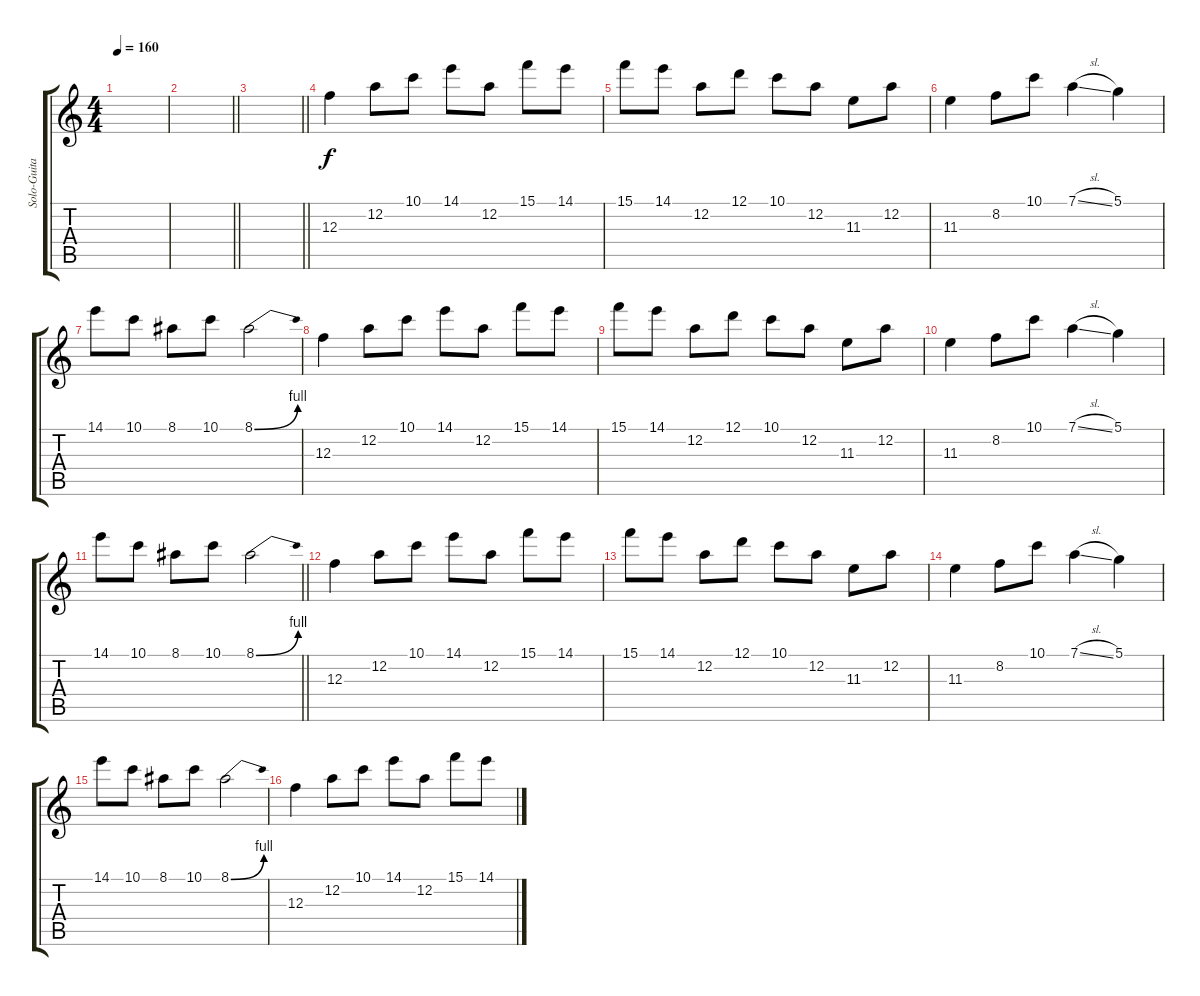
\track ("Solo-Guitar 2" "Solo-Guita") {instrument distortionguitar}
\staff {score tabs}
\tuning (D4 A3 F3 C3 G2 D2) {hide}
\ts (4 4)
\tempo 160
\clef g2
\ks c
|
\barLineRight lightlight
|
\barLineRight lightlight
|
12.3.4 12.2.8 10.1.8 14.1.8 12.2.8 15.1.8 14.1.8 |
15.1.8 14.1.8 12.2.8 12.1.8 10.1.8 12.2.8 11.3.8 12.2.8 |
11.3.4 8.2.8 10.1.8 7.1{sl}.4 5.1.4 |
14.1.8 10.1.8 8.1.8 10.1.8 8.1{be (bend 0 0 60 4)}.2 |
12.3.4 12.2.8 10.1.8 14.1.8 12.2.8 15.1.8 14.1.8 |
15.1.8 14.1.8 12.2.8 12.1.8 10.1.8 12.2.8 11.3.8 12.2.8 |
11.3.4 8.2.8 10.1.8 7.1{sl}.4 5.1.4 |
\barLineRight lightlight
14.1.8 10.1.8 8.1.8 10.1.8 8.1{be (bend 0 0 60 4)}.2 |
12.3.4 12.2.8 10.1.8 14.1.8 12.2.8 15.1.8 14.1.8 |
15.1.8 14.1.8 12.2.8 12.1.8 10.1.8 12.2.8 11.3.8 12.2.8 |
11.3.4 8.2.8 10.1.8 7.1{sl}.4 5.1.4 |
14.1.8 10.1.8 8.1.8 10.1.8 8.1{be (bend 0 0 60 4)}.2 |
12.3.4 12.2.8 10.1.8 14.1.8 12.2.8 15.1.8 14.1.8
